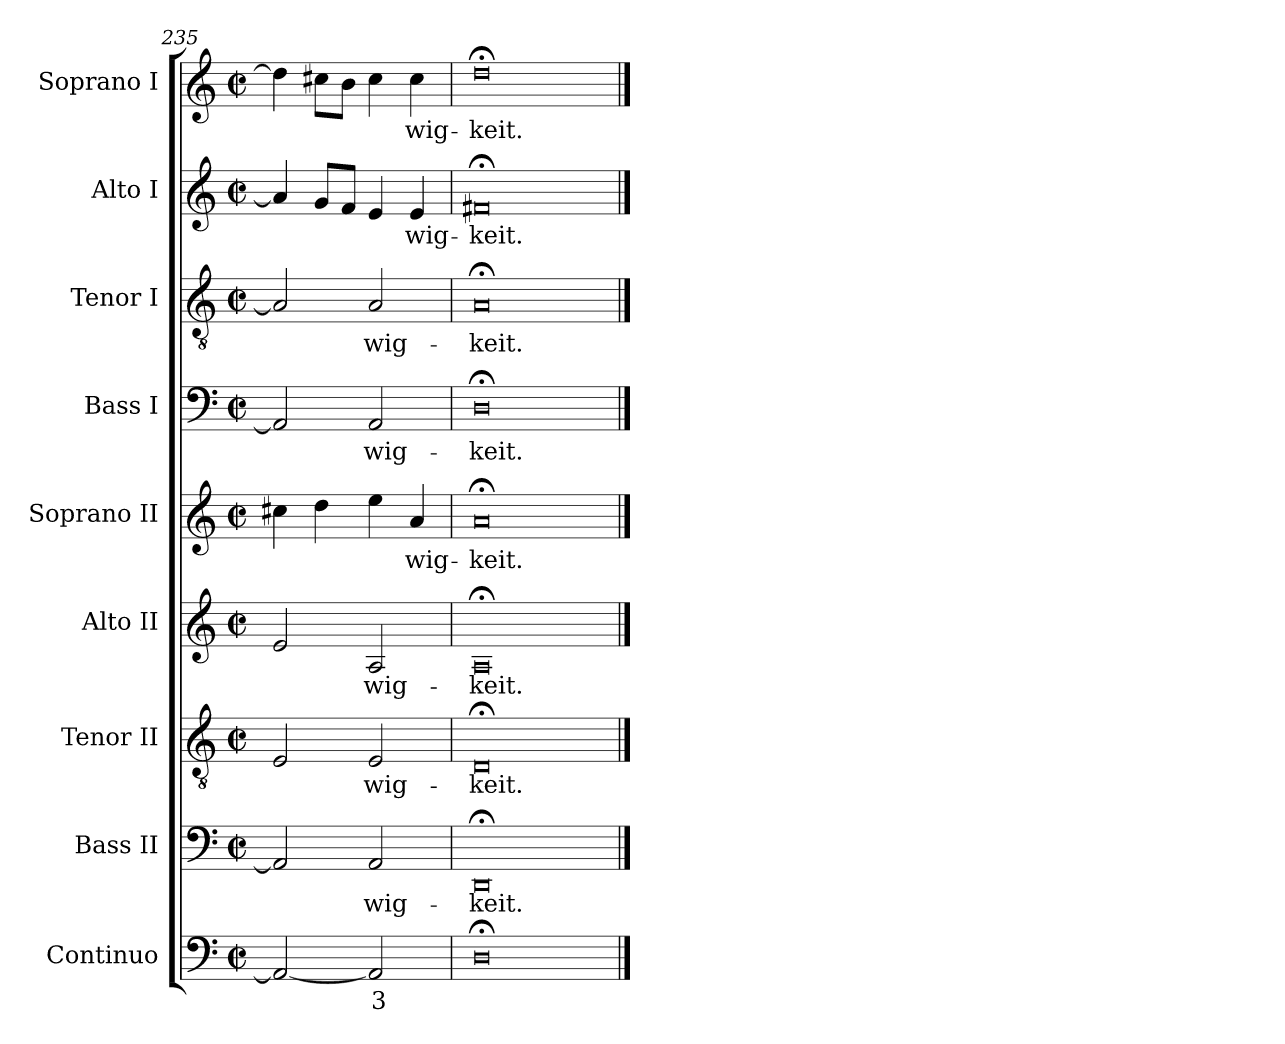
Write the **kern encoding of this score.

**kern	**text	**kern	**text	**kern	**text	**kern	**text	**kern	**text	**kern	**text	**kern	**text	**kern	**text	**kern	**text
*part9	*part9	*part8	*part8	*part7	*part7	*part6	*part6	*part5	*part5	*part4	*part4	*part3	*part3	*part2	*part2	*part1	*part1
*staff9	*staff9	*staff8	*staff8	*staff7	*staff7	*staff6	*staff6	*staff5	*staff5	*staff4	*staff4	*staff3	*staff3	*staff2	*staff2	*staff1	*staff1
*I"Continuo	*	*I"Bass II	*	*I"Tenor II	*	*I"Alto II	*	*I"Soprano II	*	*I"Bass I	*	*I"Tenor I	*	*I"Alto I	*	*I"Soprano I	*
*	*	*I'B	*	*I'T	*	*I'A	*	*I'S	*	*I'B	*	*I'T	*	*I'A	*	*I'S	*
*clefF4	*	*clefF4	*	*clefGv2	*	*clefG2	*	*clefG2	*	*clefF4	*	*clefGv2	*	*clefG2	*	*clefG2	*
*k[]	*	*k[]	*	*k[]	*	*k[]	*	*k[]	*	*k[]	*	*k[]	*	*k[]	*	*k[]	*
*C:	*	*C:	*	*C:	*	*C:	*	*C:	*	*C:	*	*C:	*	*C:	*	*C:	*
*M2/2	*	*M2/2	*	*M2/2	*	*M2/2	*	*M2/2	*	*M2/2	*	*M2/2	*	*M2/2	*	*M2/2	*
*met(c|)	*	*met(c|)	*	*met(c|)	*	*met(c|)	*	*met(c|)	*	*met(c|)	*	*met(c|)	*	*met(c|)	*	*met(c|)	*
=235	=235	=235	=235	=235	=235	=235	=235	=235	=235	=235	=235	=235	=235	=235	=235	=235	=235
2AA_	.	2AA]	.	2E	.	2e	.	4cc#X	.	2AA]	.	2A]	.	4a]	.	4dd]	.
.	.	.	.	.	.	.	.	4dd	.	.	.	.	.	8gL	.	8cc#XL	.
.	.	.	.	.	.	.	.	.	.	.	.	.	.	8fJ	.	8bJ	.
!	!LO:LY:b	!	!LO:LY:b	!	!LO:LY:b	!	!LO:LY:b	!	!	!	!LO:LY:b	!	!LO:LY:b	!	!	!	!
2AA]	3	2AA	wig-	2E	wig-	2A	wig-	4ee	.	2AA	wig-	2A	wig-	4e	.	4cc#	.
!	!	!	!	!	!	!	!	!	!LO:LY:b	!	!	!	!	!	!LO:LY:b	!	!LO:LY:b
.	.	.	.	.	.	.	.	4a	wig-	.	.	.	.	4e	wig-	4cc#	wig-
=236	=236	=236	=236	=236	=236	=236	=236	=236	=236	=236	=236	=236	=236	=236	=236	=236	=236
!	!	!	!LO:LY:b	!	!LO:LY:b	!	!LO:LY:b	!	!LO:LY:b	!	!LO:LY:b	!	!LO:LY:b	!	!LO:LY:b	!	!LO:LY:b
0D;<	.	0DD;<	-keit.	0D;<	-keit.	0A;<	-keit.	0a;<	-keit.	0D;<	-keit.	0A;<	-keit.	0f#X;<	-keit.	0dd;<	-keit.
==	==	==	==	==	==	==	==	==	==	==	==	==	==	==	==	==	==
*-	*-	*-	*-	*-	*-	*-	*-	*-	*-	*-	*-	*-	*-	*-	*-	*-	*-
